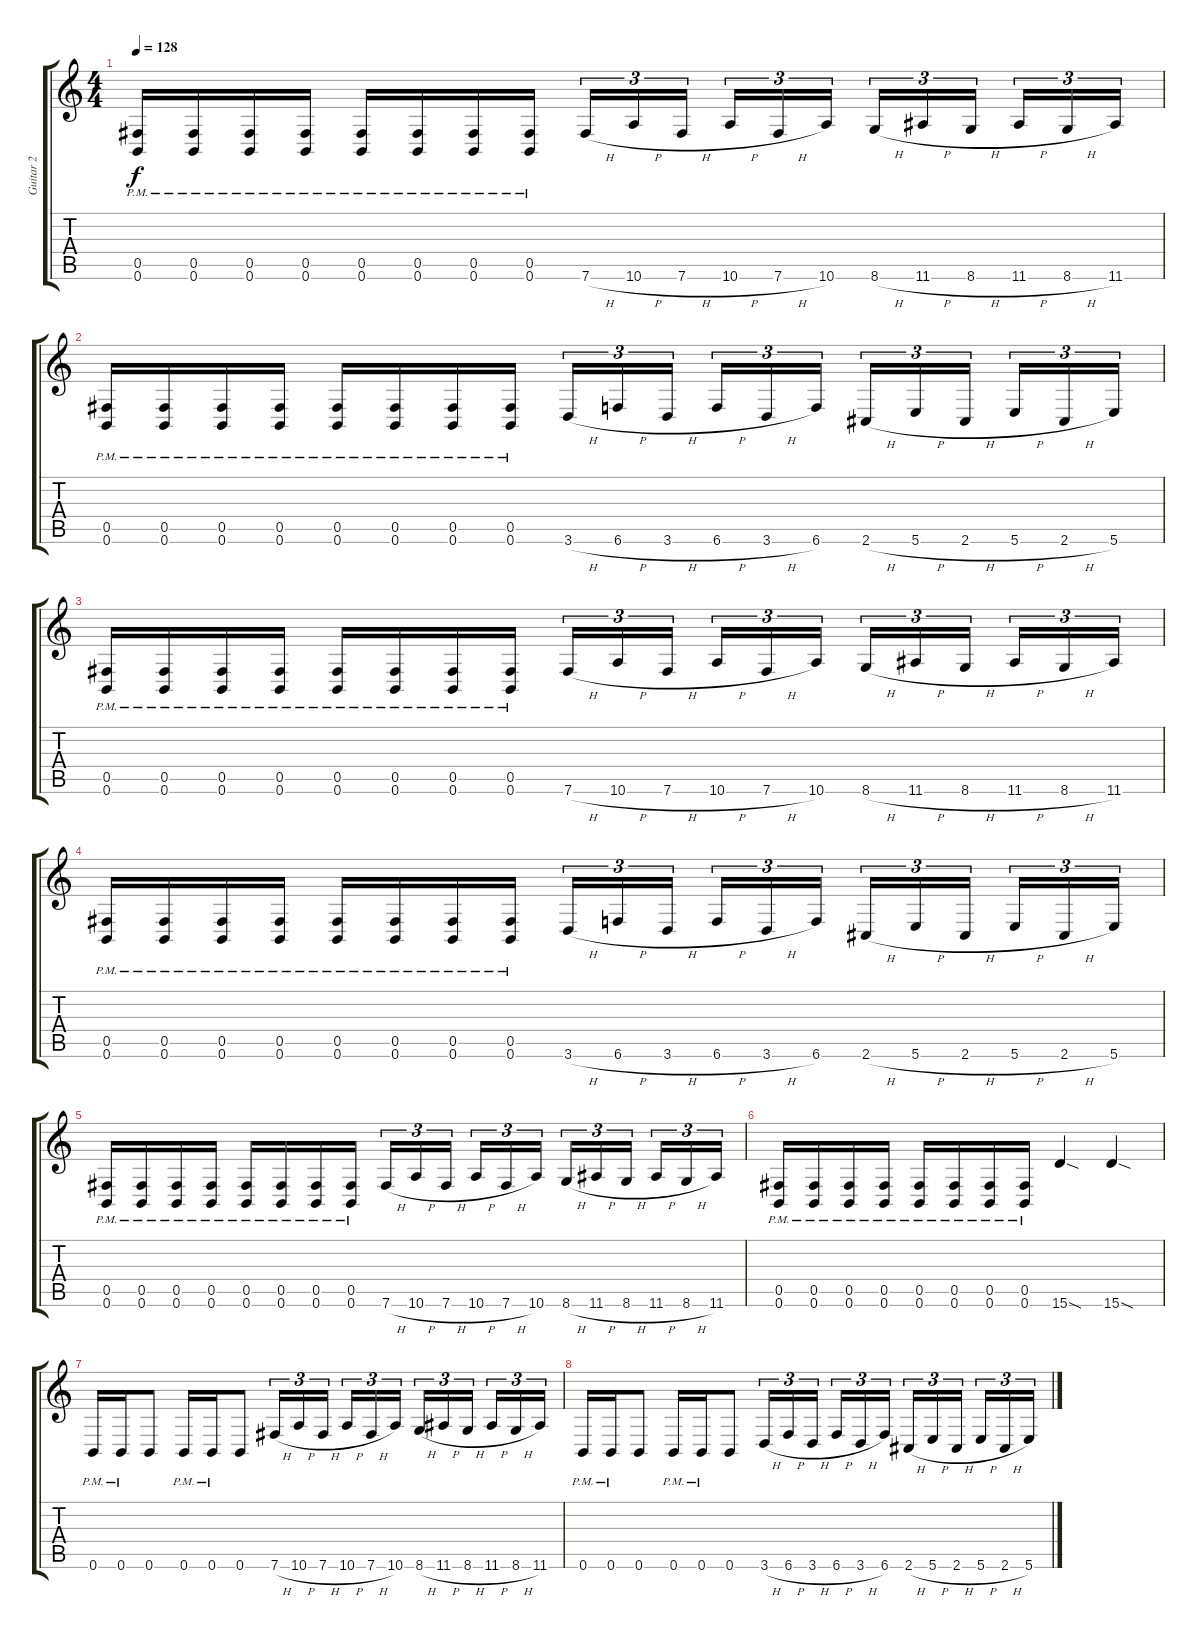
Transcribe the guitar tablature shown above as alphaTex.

\track ("Guitar 2" "Guitar 2") {instrument distortionguitar}
\staff {score tabs}
\tuning (Db4 Ab3 E3 B2 Gb2 B1) {hide}
\ts (4 4)
\tempo 128
\clef g2
\ks c
(0.5{pm} 0.6{pm}).16{dy f} (0.5{pm} 0.6{pm}).16 (0.5{pm} 0.6{pm}).16 (0.5{pm} 0.6{pm}).16 (0.5{pm} 0.6{pm}).16 (0.5{pm} 0.6{pm}).16 (0.5{pm} 0.6{pm}).16 (0.5{pm} 0.6{pm}).16 7.6{h}.16{tu (3 2)} 10.6{h}.16{tu (3 2)} 7.6{h}.16{tu (3 2) beam splitsecondary} 10.6{h}.16{tu (3 2)} 7.6{h}.16{tu (3 2)} 10.6.16{tu (3 2)} 8.6{h}.16{tu (3 2)} 11.6{h}.16{tu (3 2)} 8.6{h}.16{tu (3 2) beam splitsecondary} 11.6{h}.16{tu (3 2)} 8.6{h}.16{tu (3 2)} 11.6.16{tu (3 2)} |
(0.5{pm} 0.6{pm}).16 (0.5{pm} 0.6{pm}).16 (0.5{pm} 0.6{pm}).16 (0.5{pm} 0.6{pm}).16 (0.5{pm} 0.6{pm}).16 (0.5{pm} 0.6{pm}).16 (0.5{pm} 0.6{pm}).16 (0.5{pm} 0.6{pm}).16 3.6{h}.16{tu (3 2)} 6.6{h}.16{tu (3 2)} 3.6{h}.16{tu (3 2) beam splitsecondary} 6.6{h}.16{tu (3 2)} 3.6{h}.16{tu (3 2)} 6.6.16{tu (3 2)} 2.6{h}.16{tu (3 2)} 5.6{h}.16{tu (3 2)} 2.6{h}.16{tu (3 2) beam splitsecondary} 5.6{h}.16{tu (3 2)} 2.6{h}.16{tu (3 2)} 5.6.16{tu (3 2)} |
(0.5{pm} 0.6{pm}).16 (0.5{pm} 0.6{pm}).16 (0.5{pm} 0.6{pm}).16 (0.5{pm} 0.6{pm}).16 (0.5{pm} 0.6{pm}).16 (0.5{pm} 0.6{pm}).16 (0.5{pm} 0.6{pm}).16 (0.5{pm} 0.6{pm}).16 7.6{h}.16{tu (3 2)} 10.6{h}.16{tu (3 2)} 7.6{h}.16{tu (3 2) beam splitsecondary} 10.6{h}.16{tu (3 2)} 7.6{h}.16{tu (3 2)} 10.6.16{tu (3 2)} 8.6{h}.16{tu (3 2)} 11.6{h}.16{tu (3 2)} 8.6{h}.16{tu (3 2) beam splitsecondary} 11.6{h}.16{tu (3 2)} 8.6{h}.16{tu (3 2)} 11.6.16{tu (3 2)} |
(0.5{pm} 0.6{pm}).16 (0.5{pm} 0.6{pm}).16 (0.5{pm} 0.6{pm}).16 (0.5{pm} 0.6{pm}).16 (0.5{pm} 0.6{pm}).16 (0.5{pm} 0.6{pm}).16 (0.5{pm} 0.6{pm}).16 (0.5{pm} 0.6{pm}).16 3.6{h}.16{tu (3 2)} 6.6{h}.16{tu (3 2)} 3.6{h}.16{tu (3 2) beam splitsecondary} 6.6{h}.16{tu (3 2)} 3.6{h}.16{tu (3 2)} 6.6.16{tu (3 2)} 2.6{h}.16{tu (3 2)} 5.6{h}.16{tu (3 2)} 2.6{h}.16{tu (3 2) beam splitsecondary} 5.6{h}.16{tu (3 2)} 2.6{h}.16{tu (3 2)} 5.6.16{tu (3 2)} |
(0.5{pm} 0.6{pm}).16 (0.5{pm} 0.6{pm}).16 (0.5{pm} 0.6{pm}).16 (0.5{pm} 0.6{pm}).16 (0.5{pm} 0.6{pm}).16 (0.5{pm} 0.6{pm}).16 (0.5{pm} 0.6{pm}).16 (0.5{pm} 0.6{pm}).16 7.6{h}.16{tu (3 2)} 10.6{h}.16{tu (3 2)} 7.6{h}.16{tu (3 2) beam splitsecondary} 10.6{h}.16{tu (3 2)} 7.6{h}.16{tu (3 2)} 10.6.16{tu (3 2)} 8.6{h}.16{tu (3 2)} 11.6{h}.16{tu (3 2)} 8.6{h}.16{tu (3 2) beam splitsecondary} 11.6{h}.16{tu (3 2)} 8.6{h}.16{tu (3 2)} 11.6.16{tu (3 2)} |
(0.5{pm} 0.6{pm}).16 (0.5{pm} 0.6{pm}).16 (0.5{pm} 0.6{pm}).16 (0.5{pm} 0.6{pm}).16 (0.5{pm} 0.6{pm}).16 (0.5{pm} 0.6{pm}).16 (0.5{pm} 0.6{pm}).16 (0.5{pm} 0.6{pm}).16 15.6{sod}.4 15.6{sod}.4 |
0.6{pm}.16 0.6{pm}.16 0.6.8 0.6{pm}.16 0.6{pm}.16 0.6.8 7.6{h}.16{tu (3 2)} 10.6{h}.16{tu (3 2)} 7.6{h}.16{tu (3 2) beam splitsecondary} 10.6{h}.16{tu (3 2)} 7.6{h}.16{tu (3 2)} 10.6.16{tu (3 2)} 8.6{h}.16{tu (3 2)} 11.6{h}.16{tu (3 2)} 8.6{h}.16{tu (3 2) beam splitsecondary} 11.6{h}.16{tu (3 2)} 8.6{h}.16{tu (3 2)} 11.6.16{tu (3 2)} |
0.6{pm}.16 0.6{pm}.16 0.6.8 0.6{pm}.16 0.6{pm}.16 0.6.8 3.6{h}.16{tu (3 2)} 6.6{h}.16{tu (3 2)} 3.6{h}.16{tu (3 2) beam splitsecondary} 6.6{h}.16{tu (3 2)} 3.6{h}.16{tu (3 2)} 6.6.16{tu (3 2)} 2.6{h}.16{tu (3 2)} 5.6{h}.16{tu (3 2)} 2.6{h}.16{tu (3 2) beam splitsecondary} 5.6{h}.16{tu (3 2)} 2.6{h}.16{tu (3 2)} 5.6.16{tu (3 2)}
